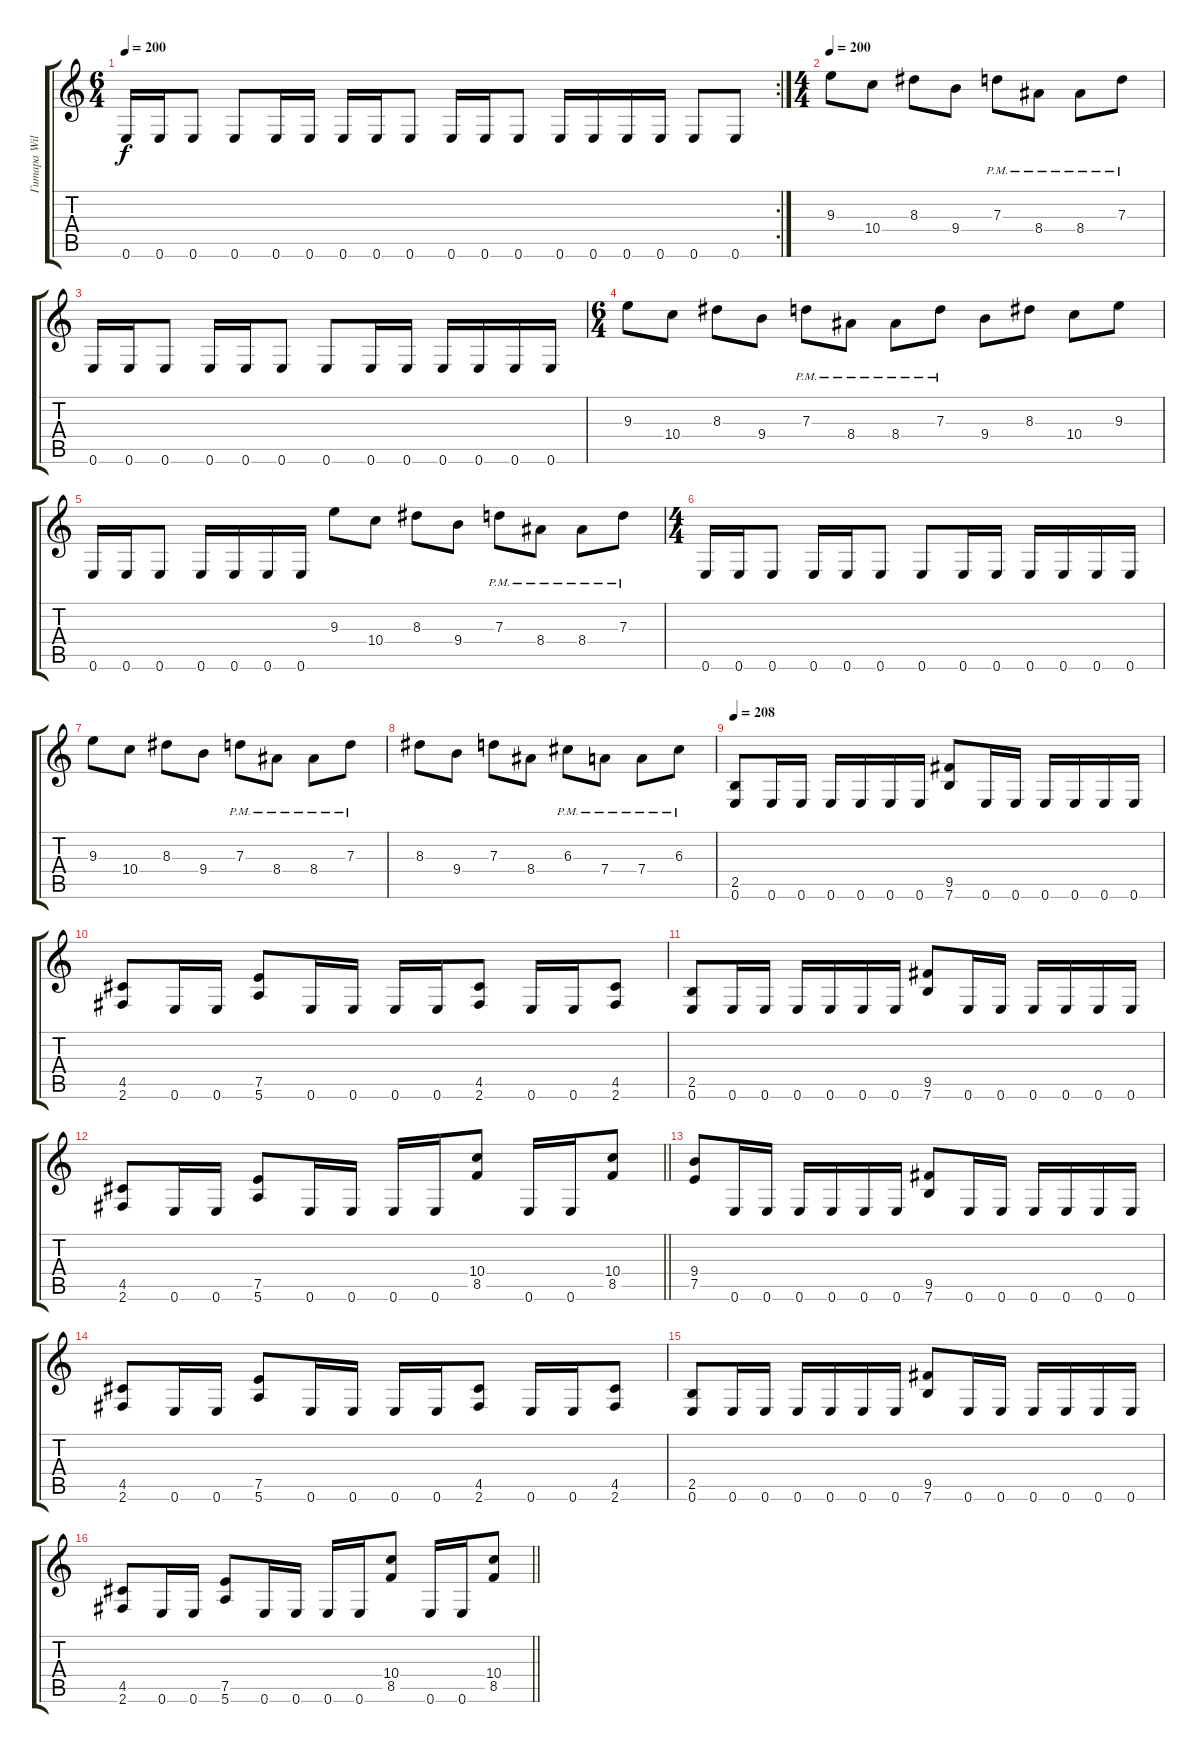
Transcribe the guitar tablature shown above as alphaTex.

\track ("Гитара Wilkens" "Гитара Wil") {instrument distortionguitar}
\staff {score tabs}
\tuning (E4 B3 G3 D3 A2 E2) {hide}
\rc 2
\ts (6 4)
\tempo 200
\clef g2
\ks c
0.6.16{dy f} 0.6.16 0.6.8 0.6.8 0.6.16 0.6.16 0.6.16 0.6.16 0.6.8 0.6.16 0.6.16 0.6.8 0.6.16 0.6.16 0.6.16 0.6.16 0.6.8 0.6.8 |
\ts (4 4)
\tempo 200
9.3.8 10.4.8 8.3.8 9.4.8 7.3{pm}.8 8.4{pm}.8 8.4{pm}.8 7.3{pm}.8 |
0.6.16 0.6.16 0.6.8 0.6.16 0.6.16 0.6.8 0.6.8 0.6.16 0.6.16 0.6.16 0.6.16 0.6.16 0.6.16 |
\ts (6 4)
9.3.8 10.4.8 8.3.8 9.4.8 7.3{pm}.8 8.4{pm}.8 8.4{pm}.8 7.3{pm}.8 9.4.8 8.3.8 10.4.8 9.3.8 |
0.6.16 0.6.16 0.6.8 0.6.16 0.6.16 0.6.16 0.6.16 9.3.8 10.4.8 8.3.8 9.4.8 7.3{pm}.8 8.4{pm}.8 8.4{pm}.8 7.3{pm}.8 |
\ts (4 4)
0.6.16 0.6.16 0.6.8 0.6.16 0.6.16 0.6.8 0.6.8 0.6.16 0.6.16 0.6.16 0.6.16 0.6.16 0.6.16 |
9.3.8 10.4.8 8.3.8 9.4.8 7.3{pm}.8 8.4{pm}.8 8.4{pm}.8 7.3{pm}.8 |
8.3.8 9.4.8 7.3.8 8.4.8 6.3{pm}.8 7.4{pm}.8 7.4{pm}.8 6.3{pm}.8 |
\tempo 208
(2.5 0.6).8 0.6.16 0.6.16 0.6.16 0.6.16 0.6.16 0.6.16 (9.5 7.6).8 0.6.16 0.6.16 0.6.16 0.6.16 0.6.16 0.6.16 |
(4.5 2.6).8 0.6.16 0.6.16 (7.5 5.6).8 0.6.16 0.6.16 0.6.16 0.6.16 (4.5 2.6).8 0.6.16 0.6.16 (4.5 2.6).8 |
(2.5 0.6).8 0.6.16 0.6.16 0.6.16 0.6.16 0.6.16 0.6.16 (9.5 7.6).8 0.6.16 0.6.16 0.6.16 0.6.16 0.6.16 0.6.16 |
\barLineRight lightlight
(4.5 2.6).8 0.6.16 0.6.16 (7.5 5.6).8 0.6.16 0.6.16 0.6.16 0.6.16 (10.4 8.5).8 0.6.16 0.6.16 (10.4 8.5).8 |
(9.4 7.5).8 0.6.16 0.6.16 0.6.16 0.6.16 0.6.16 0.6.16 (9.5 7.6).8 0.6.16 0.6.16 0.6.16 0.6.16 0.6.16 0.6.16 |
(4.5 2.6).8 0.6.16 0.6.16 (7.5 5.6).8 0.6.16 0.6.16 0.6.16 0.6.16 (4.5 2.6).8 0.6.16 0.6.16 (4.5 2.6).8 |
(2.5 0.6).8 0.6.16 0.6.16 0.6.16 0.6.16 0.6.16 0.6.16 (9.5 7.6).8 0.6.16 0.6.16 0.6.16 0.6.16 0.6.16 0.6.16 |
\barLineRight lightlight
(4.5 2.6).8 0.6.16 0.6.16 (7.5 5.6).8 0.6.16 0.6.16 0.6.16 0.6.16 (10.4 8.5).8 0.6.16 0.6.16 (10.4 8.5).8
